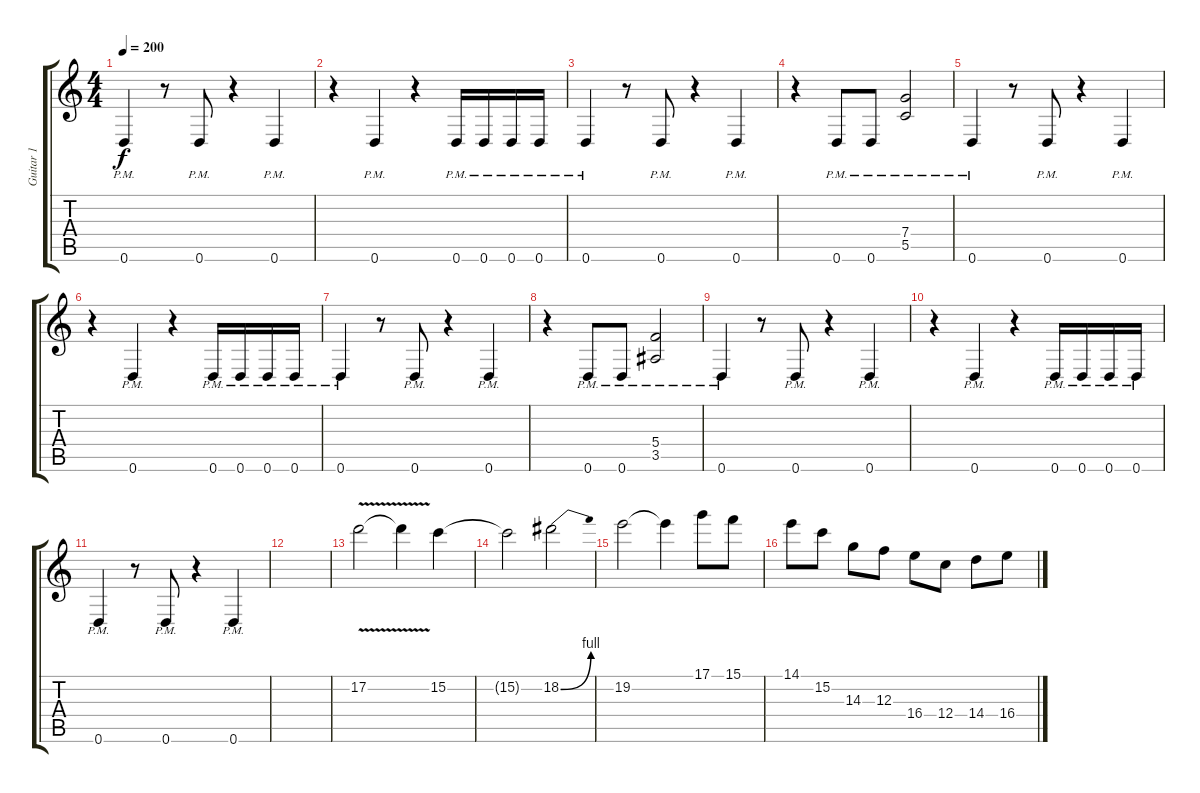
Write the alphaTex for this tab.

\track ("Guitar 1" "Guitar 1") {instrument distortionguitar}
\staff {score tabs}
\tuning (D4 A3 F3 C3 G2 D2) {hide}
\ts (4 4)
\tempo 200
\clef g2
\ks c
0.6{pm}.4{dy f} r.8 0.6{pm}.8 r.4 0.6{pm}.4 |
r.4 0.6{pm}.4 r.4 0.6{pm}.16 0.6{pm}.16 0.6{pm}.16 0.6{pm}.16 |
0.6{pm}.4 r.8 0.6{pm}.8 r.4 0.6{pm}.4 |
r.4 0.6{pm}.8 0.6{pm}.8 (7.4{pm} 5.5{pm}).2 |
0.6{pm}.4 r.8 0.6{pm}.8 r.4 0.6{pm}.4 |
r.4 0.6{pm}.4 r.4 0.6{pm}.16 0.6{pm}.16 0.6{pm}.16 0.6{pm}.16 |
0.6{pm}.4 r.8 0.6{pm}.8 r.4 0.6{pm}.4 |
r.4 0.6{pm}.8 0.6{pm}.8 (5.4{pm} 3.5{pm}).2 |
0.6{pm}.4 r.8 0.6{pm}.8 r.4 0.6{pm}.4 |
r.4 0.6{pm}.4 r.4 0.6{pm}.16 0.6{pm}.16 0.6{pm}.16 0.6{pm}.16 |
0.6{pm}.4 r.8 0.6{pm}.8 r.4 0.6{pm}.4 |
|
17.2{v}.2 17.2{t}.4 15.2.4 |
15.2{t}.2 18.2{be (bend 0 0 60 4)}.2 |
19.2.2 19.2{t}.4 17.1.8 15.1.8 |
14.1.8 15.2.8 14.3.8 12.3.8 16.4.8 12.4.8 14.4.8 16.4.8
